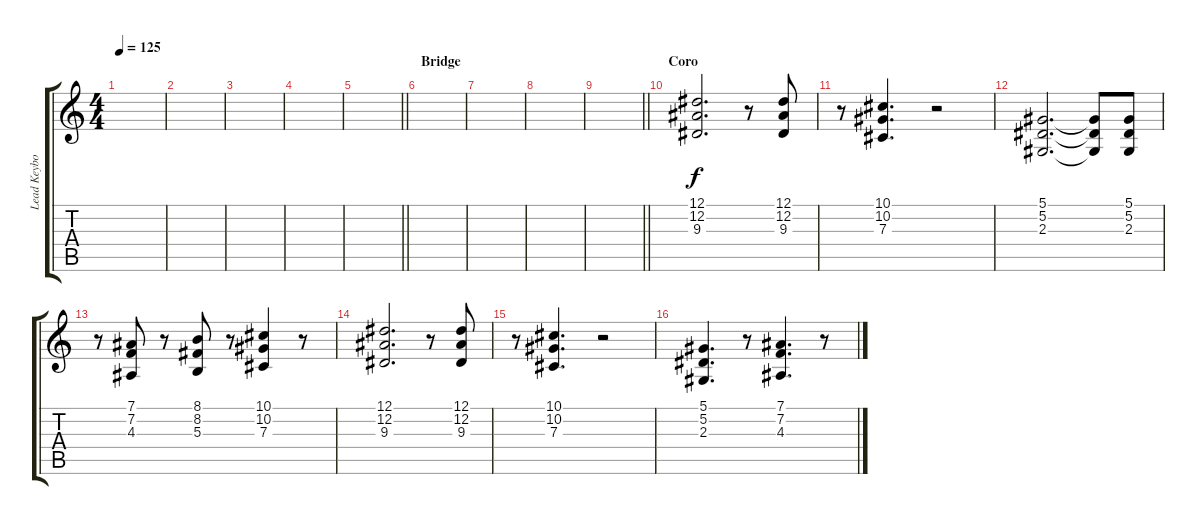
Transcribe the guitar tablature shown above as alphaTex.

\track ("Lead Keyboards" "Lead Keybo") {instrument percussiveorgan}
\staff {score tabs}
\tuning (Eb4 Bb3 Gb3 Db3 Ab2 Eb2) {hide}
\ts (4 4)
\tempo 125
\clef g2
\ks c
|
|
|
|
\barLineRight lightlight
|
\section ("" "Bridge")
|
|
|
\barLineRight lightlight
|
\section ("" "Coro")
(12.1 12.2 9.3).2{d} r.8 (12.1 12.2 9.3).8 |
r.8 (10.1 10.2 7.3).4{d} r.2 |
(5.1 5.2 2.3).2{d} (5.1{t} 5.2{t} 2.3{t}).8 (5.1 5.2 2.3).8 |
r.8 (7.1 7.2 4.3).8 r.8 (8.1 8.2 5.3).8 r.8 (10.1 10.2 7.3).4 r.8 |
(12.1 12.2 9.3).2{d} r.8 (12.1 12.2 9.3).8 |
r.8 (10.1 10.2 7.3).4{d} r.2 |
(5.1 5.2 2.3).4{d} r.8 (7.1 7.2 4.3).4{d} r.8
